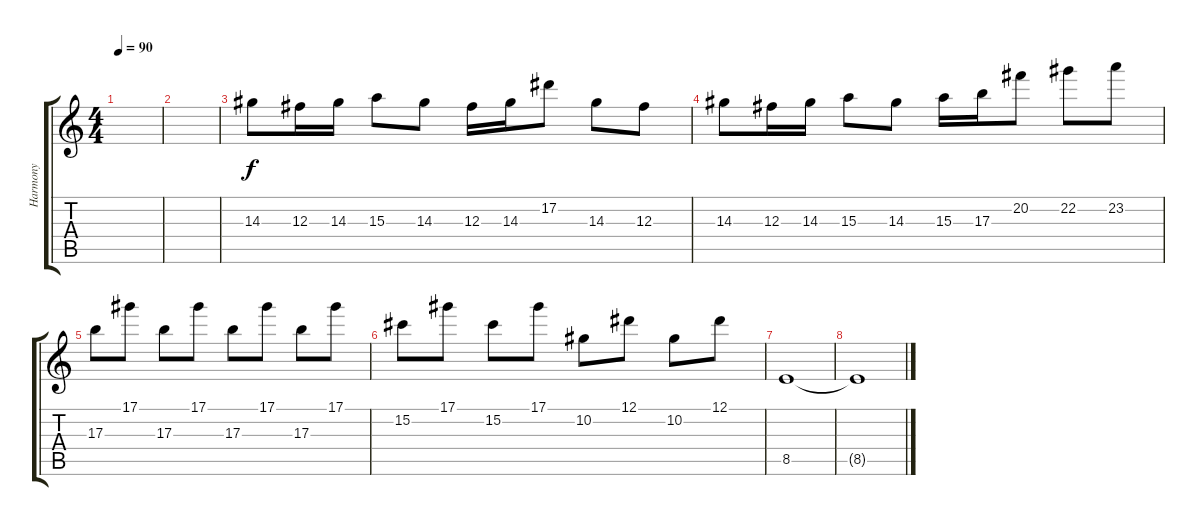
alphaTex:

\track ("Harmony" "Harmony") {instrument distortionguitar}
\staff {score tabs}
\tuning (Eb4 Bb3 Gb3 Db3 Ab2 Eb2) {hide}
\ts (4 4)
\tempo 90
\clef g2
\ks c
|
|
14.3.8 12.3.16 14.3.16 15.3.8 14.3.8 12.3.16 14.3.16 17.2.8 14.3.8 12.3.8 |
14.3.8 12.3.16 14.3.16 15.3.8 14.3.8 15.3.16 17.3.16 20.2.8 22.2.8 23.2.8 |
17.3.8 17.1.8 17.3.8 17.1.8 17.3.8 17.1.8 17.3.8 17.1.8 |
15.2.8 17.1.8 15.2.8 17.1.8 10.2.8 12.1.8 10.2.8 12.1.8 |
8.5.1 |
8.5{t}.1
